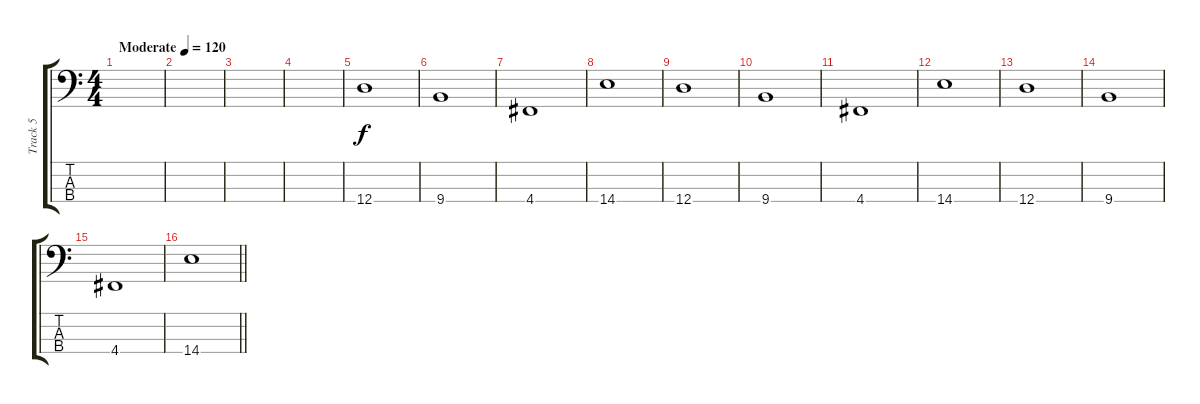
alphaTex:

\track ("Track 5" "Track 5") {instrument electricbassfinger}
\staff {score tabs}
\tuning (G2 D2 A1 D1) {hide}
\ts (4 4)
\tempo (120 "Moderate")
\clef f4
\ks c
|
|
|
|
12.4.1 |
9.4.1 |
4.4.1 |
14.4.1 |
12.4.1 |
9.4.1 |
4.4.1 |
14.4.1 |
12.4.1 |
9.4.1 |
4.4.1 |
\barLineRight lightlight
14.4.1
